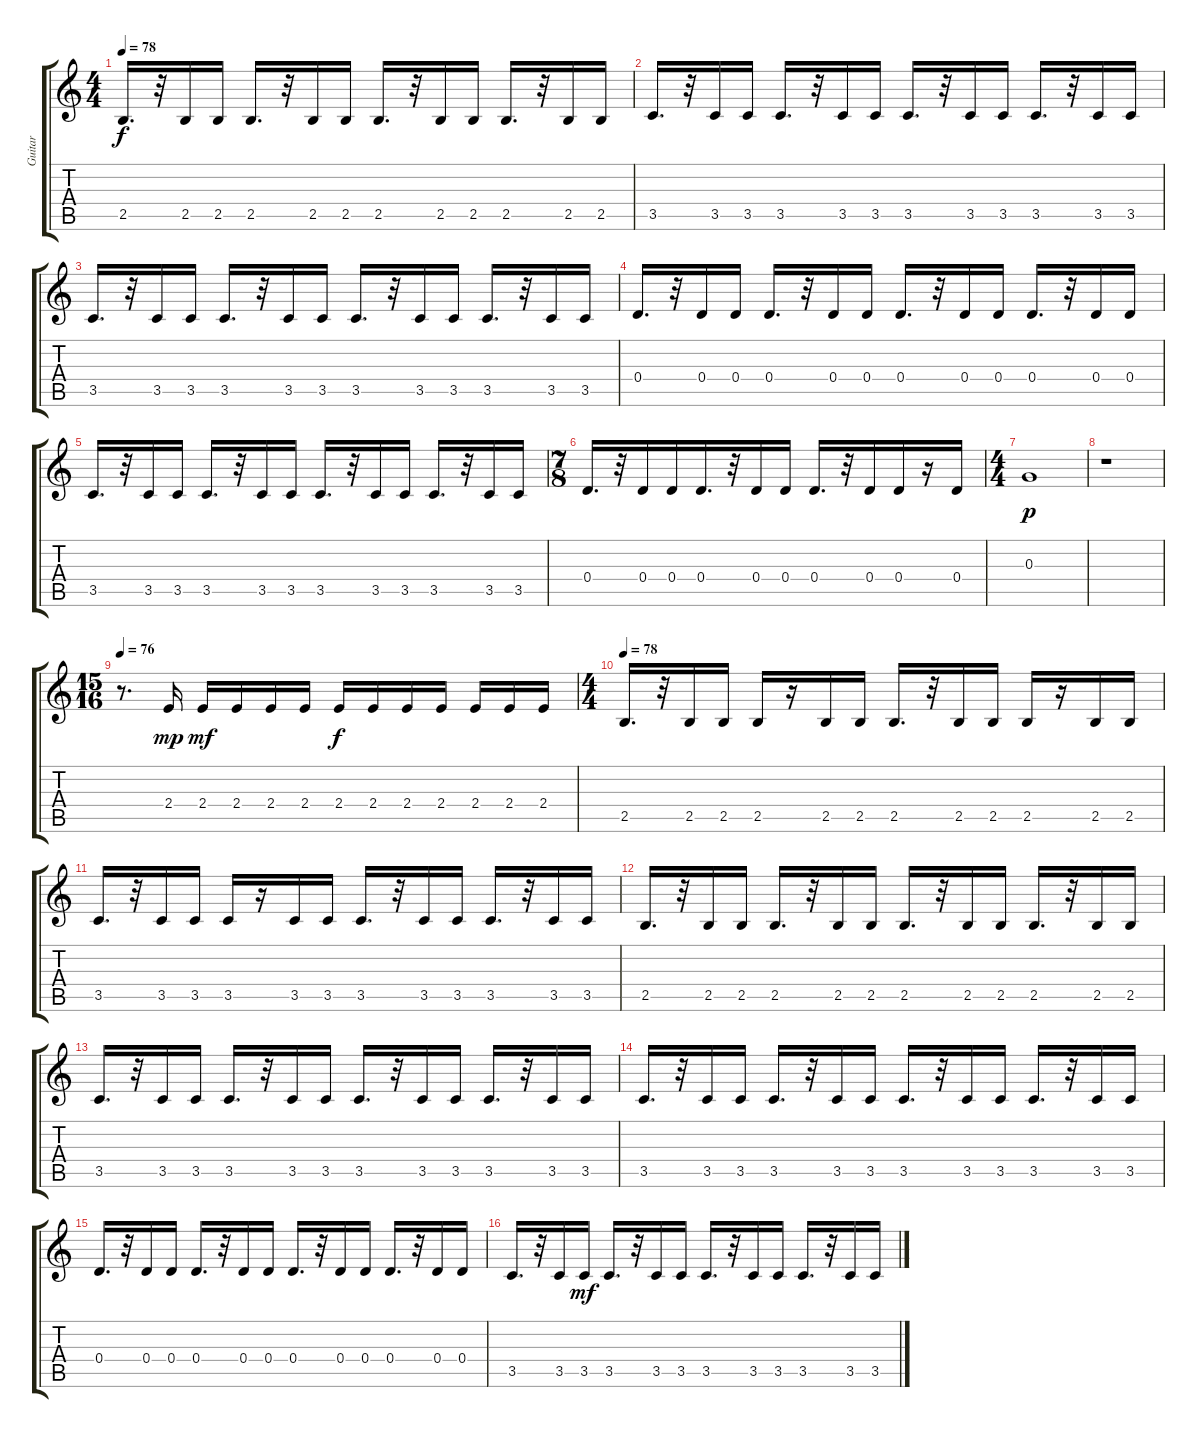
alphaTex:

\track ("Guitar" "Guitar") {instrument electricguitarmuted}
\staff {score tabs}
\tuning (E4 B3 G3 D3 A2 E2) {hide}
\ts (4 4)
\tempo 78
\clef g2
\ks c
2.5.16{d dy f} r.32 2.5.16 2.5.16 2.5.16{d} r.32 2.5.16 2.5.16 2.5.16{d} r.32 2.5.16 2.5.16 2.5.16{d} r.32 2.5.16 2.5.16 |
3.5.16{d} r.32 3.5.16 3.5.16 3.5.16{d} r.32 3.5.16 3.5.16 3.5.16{d} r.32 3.5.16 3.5.16 3.5.16{d} r.32 3.5.16 3.5.16 |
3.5.16{d} r.32 3.5.16 3.5.16 3.5.16{d} r.32 3.5.16 3.5.16 3.5.16{d} r.32 3.5.16 3.5.16 3.5.16{d} r.32 3.5.16 3.5.16 |
0.4.16{d} r.32 0.4.16 0.4.16 0.4.16{d} r.32 0.4.16 0.4.16 0.4.16{d} r.32 0.4.16 0.4.16 0.4.16{d} r.32 0.4.16 0.4.16 |
3.5.16{d} r.32 3.5.16 3.5.16 3.5.16{d} r.32 3.5.16 3.5.16 3.5.16{d} r.32 3.5.16 3.5.16 3.5.16{d} r.32 3.5.16 3.5.16 |
\ts (7 8)
0.4.16{d} r.32 0.4.16 0.4.16 0.4.16{d} r.32 0.4.16 0.4.16 0.4.16{d} r.32 0.4.16 0.4.16 r.16 0.4.16 |
\ts (4 4)
0.3.1{dy p} |
r.1 |
\ts (15 16)
\tempo 76
r.8{d} 2.4.16{dy mp} 2.4.16{dy mf} 2.4.16 2.4.16 2.4.16 2.4.16{dy f} 2.4.16 2.4.16 2.4.16 2.4.16 2.4.16 2.4.16 |
\ts (4 4)
\tempo 78
2.5.16{d} r.32 2.5.16 2.5.16 2.5.16 r.16 2.5.16 2.5.16 2.5.16{d} r.32 2.5.16 2.5.16 2.5.16 r.16 2.5.16 2.5.16 |
3.5.16{d} r.32 3.5.16 3.5.16 3.5.16 r.16 3.5.16 3.5.16 3.5.16{d} r.32 3.5.16 3.5.16 3.5.16{d} r.32 3.5.16 3.5.16 |
2.5.16{d} r.32 2.5.16 2.5.16 2.5.16{d} r.32 2.5.16 2.5.16 2.5.16{d} r.32 2.5.16 2.5.16 2.5.16{d} r.32 2.5.16 2.5.16 |
3.5.16{d} r.32 3.5.16 3.5.16 3.5.16{d} r.32 3.5.16 3.5.16 3.5.16{d} r.32 3.5.16 3.5.16 3.5.16{d} r.32 3.5.16 3.5.16 |
3.5.16{d} r.32 3.5.16 3.5.16 3.5.16{d} r.32 3.5.16 3.5.16 3.5.16{d} r.32 3.5.16 3.5.16 3.5.16{d} r.32 3.5.16 3.5.16 |
0.4.16{d} r.32 0.4.16 0.4.16 0.4.16{d} r.32 0.4.16 0.4.16 0.4.16{d} r.32 0.4.16 0.4.16 0.4.16{d} r.32 0.4.16 0.4.16 |
3.5.16{d} r.32 3.5.16 3.5.16{dy mf} 3.5.16{d} r.32 3.5.16 3.5.16 3.5.16{d} r.32 3.5.16 3.5.16 3.5.16{d} r.32 3.5.16 3.5.16
